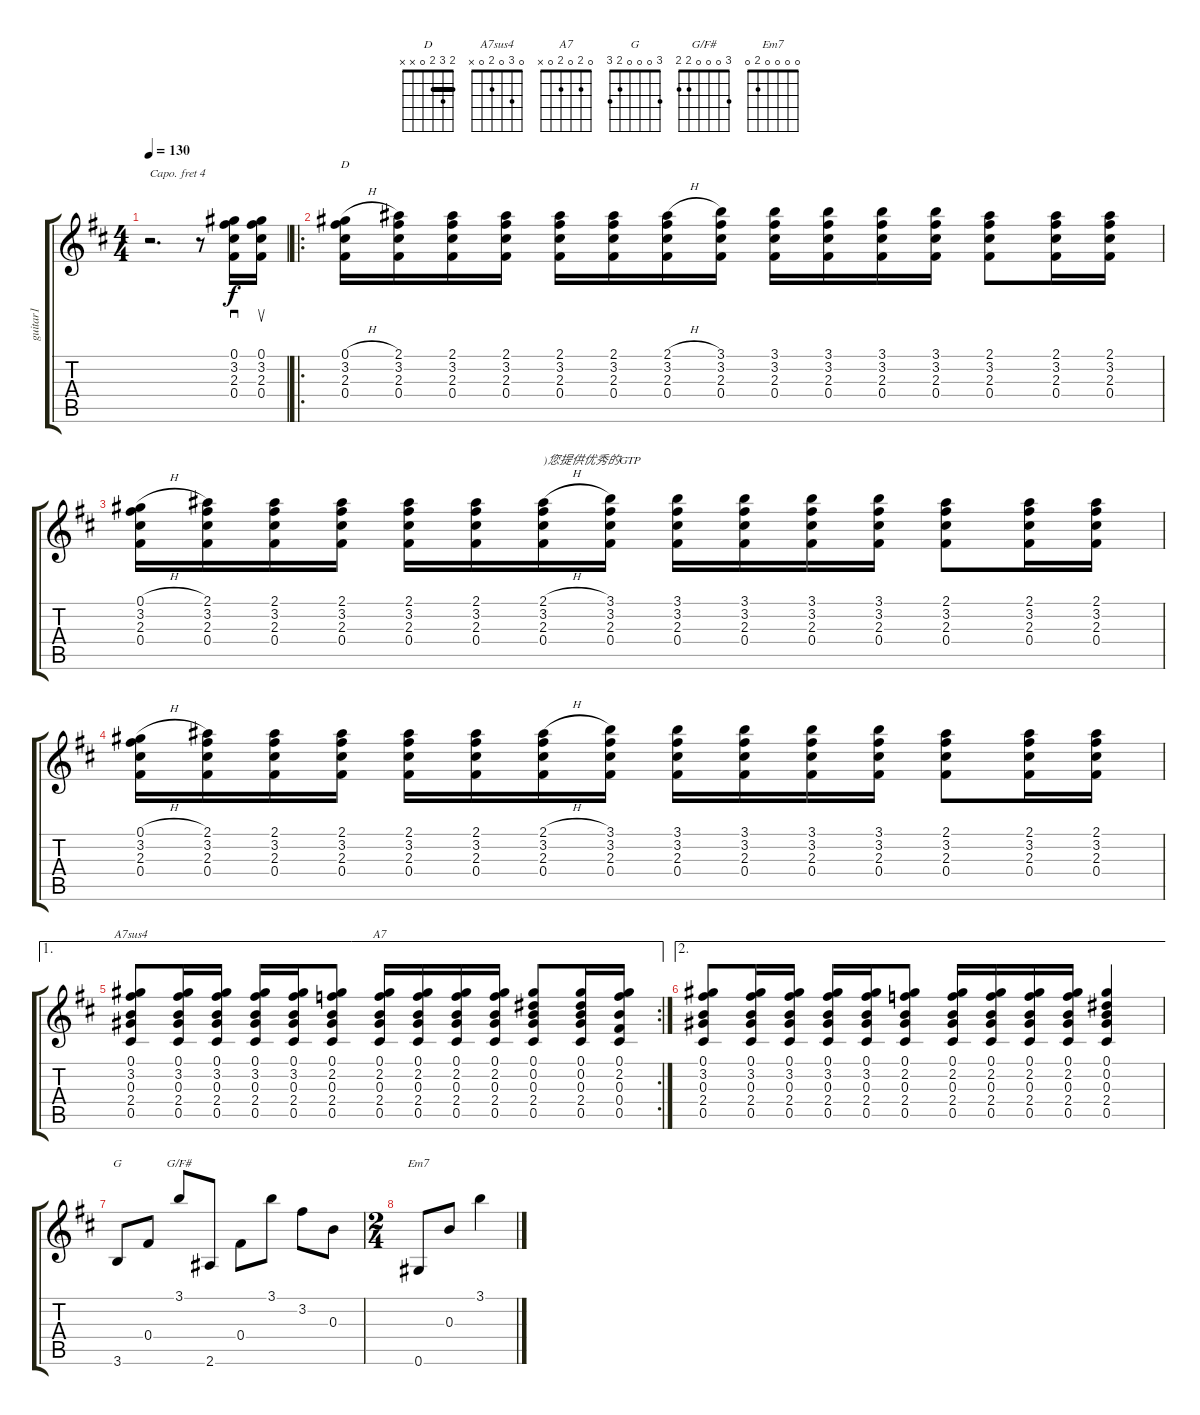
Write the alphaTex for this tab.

\track ("guitar1" "guitar1") {instrument acousticguitarsteel}
\staff {score tabs}
\capo 4
\tuning (E4 B3 G3 D3 A2 E2) {hide}
\chord ("D" 2 3 2 0 x x) {barre 2}
\chord ("A7sus4" 0 3 0 2 0 x)
\chord ("A7" 0 2 0 2 0 x)
\chord ("G" 3 0 0 0 2 3)
\chord ("G/F#" 3 0 0 0 2 2)
\chord ("Em7" 0 0 0 0 2 0)
\ts (4 4)
\tempo 130
\clef g2
\ks d
r.2{d dy f instrument acousticguitarsteel} r.8 (0.1 3.2 2.3 0.4).16{sd} (0.1 3.2 2.3 0.4).16{su} |
\ro
(0.1{h} 3.2 2.3 0.4).16{ch "D"} (2.1 3.2 2.3 0.4).16 (2.1 3.2 2.3 0.4).16 (2.1 3.2 2.3 0.4).16 (2.1 3.2 2.3 0.4).16 (2.1 3.2 2.3 0.4).16 (2.1{h} 3.2 2.3 0.4).16 (3.1 3.2 2.3 0.4).16 (3.1 3.2 2.3 0.4).16 (3.1 3.2 2.3 0.4).16 (3.1 3.2 2.3 0.4).16 (3.1 3.2 2.3 0.4).16 (2.1 3.2 2.3 0.4).8 (2.1 3.2 2.3 0.4).16 (2.1 3.2 2.3 0.4).16 |
(0.1{h} 3.2 2.3 0.4).16 (2.1 3.2 2.3 0.4).16 (2.1 3.2 2.3 0.4).16 (2.1 3.2 2.3 0.4).16 (2.1 3.2 2.3 0.4).16 (2.1 3.2 2.3 0.4).16 (2.1{h} 3.2 2.3 0.4).16{txt ")您提供优秀的GTP"} (3.1 3.2 2.3 0.4).16 (3.1 3.2 2.3 0.4).16 (3.1 3.2 2.3 0.4).16 (3.1 3.2 2.3 0.4).16 (3.1 3.2 2.3 0.4).16 (2.1 3.2 2.3 0.4).8 (2.1 3.2 2.3 0.4).16 (2.1 3.2 2.3 0.4).16 |
(0.1{h} 3.2 2.3 0.4).16 (2.1 3.2 2.3 0.4).16 (2.1 3.2 2.3 0.4).16 (2.1 3.2 2.3 0.4).16 (2.1 3.2 2.3 0.4).16 (2.1 3.2 2.3 0.4).16 (2.1{h} 3.2 2.3 0.4).16 (3.1 3.2 2.3 0.4).16 (3.1 3.2 2.3 0.4).16 (3.1 3.2 2.3 0.4).16 (3.1 3.2 2.3 0.4).16 (3.1 3.2 2.3 0.4).16 (2.1 3.2 2.3 0.4).8 (2.1 3.2 2.3 0.4).16 (2.1 3.2 2.3 0.4).16 |
\ae 1
\rc 2
(0.1 3.2 0.3 2.4 0.5).8{ch "A7sus4"} (0.1 3.2 0.3 2.4 0.5).16 (0.1 3.2 0.3 2.4 0.5).16 (0.1 3.2 0.3 2.4 0.5).16 (0.1 3.2 0.3 2.4 0.5).16 (0.1 2.2 0.3 2.4 0.5).8 (0.1 2.2 0.3 2.4 0.5).16{ch "A7"} (0.1 2.2 0.3 2.4 0.5).16 (0.1 2.2 0.3 2.4 0.5).16 (0.1 2.2 0.3 2.4 0.5).16 (0.1 0.2 0.3 2.4 0.5).8 (0.1 0.2 0.3 2.4 0.5).16 (0.1 2.2 0.3 0.4 0.5).16 |
\ae 2
(0.1 3.2 0.3 2.4 0.5).8 (0.1 3.2 0.3 2.4 0.5).16 (0.1 3.2 0.3 2.4 0.5).16 (0.1 3.2 0.3 2.4 0.5).16 (0.1 3.2 0.3 2.4 0.5).16 (0.1 2.2 0.3 2.4 0.5).8 (0.1 2.2 0.3 2.4 0.5).16 (0.1 2.2 0.3 2.4 0.5).16 (0.1 2.2 0.3 2.4 0.5).16 (0.1 2.2 0.3 2.4 0.5).16 (0.1 0.2 0.3 2.4 0.5).4 |
3.6.8{ch "G"} 0.4.8 3.1.8{ch "G/F#"} 2.6.8 0.4.8 3.1.8 3.2.8 0.3.8 |
\ts (2 4)
0.6.8{ch "Em7"} 0.3.8 3.1.4
